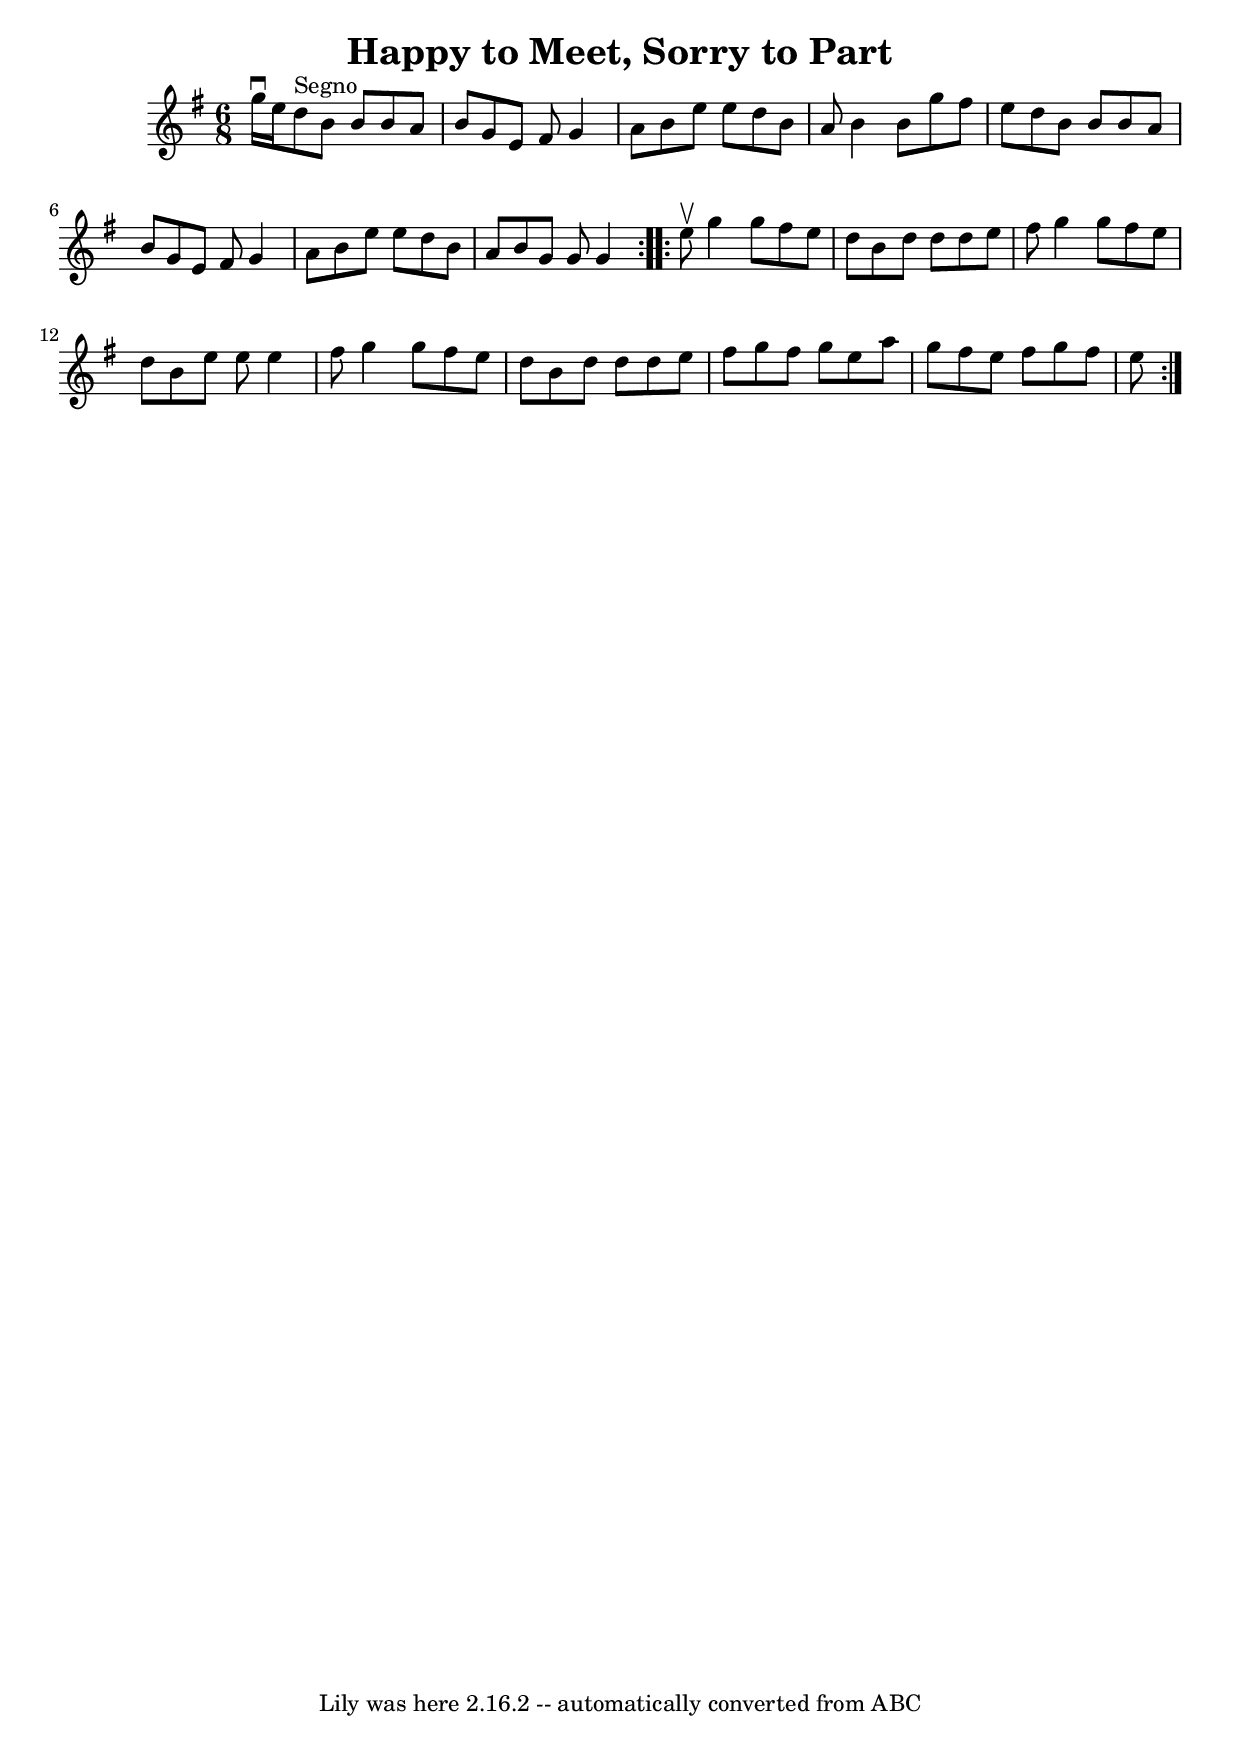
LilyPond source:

\version "2.16.2"
\include "Mammoth.ily"
\header {
  %% book = "Ryan's Mammoth Collection"
  crossRefNumber = "1"
  footnotes = "\\\\83 427"
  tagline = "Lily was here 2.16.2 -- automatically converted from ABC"
  title = "Happy to Meet, Sorry to Part"

}
voicedefault =  {



  \repeat volta 2 {

    \time 6/8 
    \key g \major g''16^\downbow e''16    |
    d''8^"Segno" 
    b'8 b'8 b'8 a'8 b'8    |
    g'8 e'8 fis'8 g'4    
    a'8    |
    b'8 e''8 e''8 d''8 b'8 a'8    |
    b'4   
    b'8 g''8 fis''8 e''8    |
    d''8 b'8 b'8 b'8 a'8 
    b'8    |
    g'8 e'8 fis'8 g'4 a'8    |
    b'8    
    e''8 e''8 d''8 b'8 a'8    |
    b'8 g'8 g'8 g'4  
  }    
  
  \repeat volta 2 {
    e''8^\upbow |
    g''4 g''8 fis''8 e''8   
    d''8    |
    b'8 d''8 d''8 d''8 e''8 fis''8    |
    
    g''4 g''8 fis''8 e''8 d''8    |
    b'8 e''8 e''8    
    e''4 fis''8    |
    g''4 g''8 fis''8 e''8 d''8    
    |
    b'8 d''8 d''8 d''8 e''8 fis''8    |
    g''8    
    fis''8 g''8 e''8 a''8 g''8    |
    fis''8 e''8 fis''8   
    g''8 fis''8 e''8      
  }   

}

\score{
  <<

    \context Staff="default"
    {
      \voicedefault 
      
    }

  >>
  \layout {
    
  }
  \midi {
  }

}
